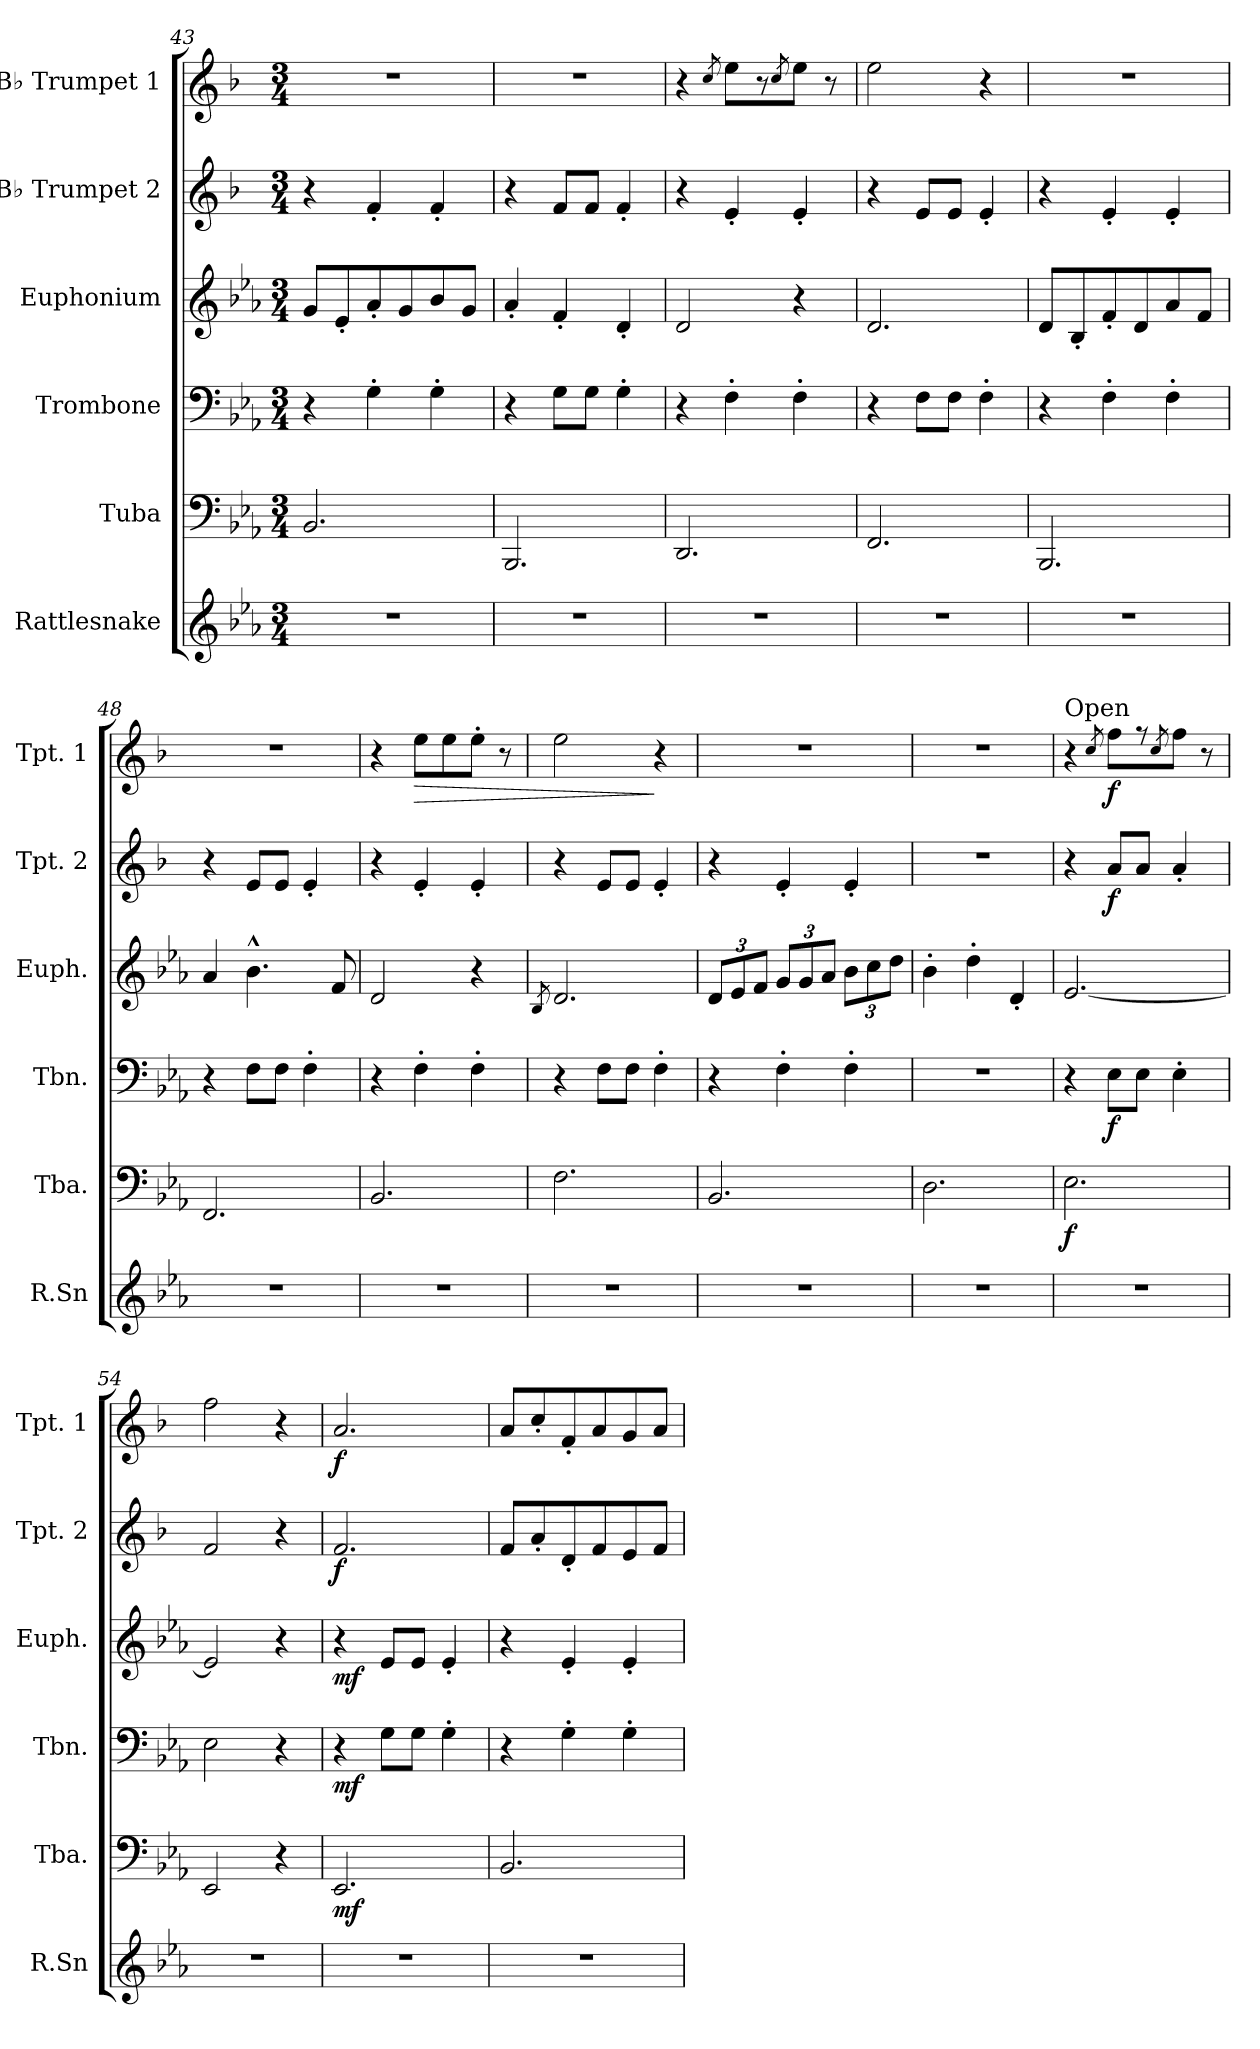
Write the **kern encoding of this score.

**kern	**kern	**dynam	**kern	**dynam	**kern	**dynam	**kern	**dynam	**kern	**dynam
*part6	*part5	*part5	*part4	*part4	*part3	*part3	*part2	*part2	*part1	*part1
*staff6	*staff5	*staff5	*staff4	*staff4	*staff3	*staff3	*staff2	*staff2	*staff1	*staff1
*I"Rattlesnake	*I"Tuba	*	*I"Trombone	*	*I"Euphonium	*	*I"B♭ Trumpet 2	*	*I"B♭ Trumpet 1	*
*I'R.Sn	*I'Tba.	*	*I'Tbn.	*	*I'Euph.	*	*I'Tpt. 2	*	*I'Tpt. 1	*
*clefG2	*clefF4	*	*clefF4	*	*clefG2	*	*clefG2	*	*clefG2	*
*	*	*	*	*	*ITrd7c12	*	*ITrd1c2	*	*ITrd1c2	*
*k[b-e-a-]	*k[b-e-a-]	*	*k[b-e-a-]	*	*k[b-e-a-]	*	*k[b-e-a-]	*	*k[b-e-a-]	*
*M3/4	*M3/4	*	*M3/4	*	*M3/4	*	*M3/4	*	*M3/4	*
=43	=43	=43	=43	=43	=43	=43	=43	=43	=43	=43
2.r	2.BB-/	.	4r	.	8G/L	.	4r	.	2.r	.
.	.	.	.	.	8E-'/	.	.	.	.	.
.	.	.	4G'\	.	8A-'/	.	4e-'/	.	.	.
.	.	.	.	.	8G/	.	.	.	.	.
.	.	.	4G'\	.	8B-/	.	4e-'/	.	.	.
.	.	.	.	.	8G/J	.	.	.	.	.
=44	=44	=44	=44	=44	=44	=44	=44	=44	=44	=44
2.r	2.BBB-/	.	4r	.	4A-'/	.	4r	.	2.r	.
.	.	.	8G\L	.	4F'/	.	8e-/L	.	.	.
.	.	.	8G\J	.	.	.	8e-/J	.	.	.
.	.	.	4G'\	.	4D'/	.	4e-'/	.	.	.
=45	=45	=45	=45	=45	=45	=45	=45	=45	=45	=45
2.r	2.DD/	.	4r	.	2D/	.	4r	.	4r	.
.	.	.	.	.	.	.	.	.	8qb-/	.
.	.	.	4F'\	.	.	.	4d'/	.	8dd\L	.
.	.	.	.	.	.	.	.	.	8r	.
.	.	.	.	.	.	.	.	.	8qb-/	.
.	.	.	4F'\	.	4r	.	4d'/	.	8dd\J	.
.	.	.	.	.	.	.	.	.	8r	.
=46	=46	=46	=46	=46	=46	=46	=46	=46	=46	=46
2.r	2.FF/	.	4r	.	2.D/	.	4r	.	2dd\	.
.	.	.	8F\L	.	.	.	8d/L	.	.	.
.	.	.	8F\J	.	.	.	8d/J	.	.	.
.	.	.	4F'\	.	.	.	4d'/	.	4r	.
=47	=47	=47	=47	=47	=47	=47	=47	=47	=47	=47
2.r	2.BBB-/	.	4r	.	8D/L	.	4r	.	2.r	.
.	.	.	.	.	8BB-'/	.	.	.	.	.
.	.	.	4F'\	.	8F'/	.	4d'/	.	.	.
.	.	.	.	.	8D/	.	.	.	.	.
.	.	.	4F'\	.	8A-/	.	4d'/	.	.	.
.	.	.	.	.	8F/J	.	.	.	.	.
!!LO:PB:g=z
=48	=48	=48	=48	=48	=48	=48	=48	=48	=48	=48
2.r	2.FF/	.	4r	.	4A-/	.	4r	.	2.r	.
.	.	.	8F\L	.	4.B-^^\	.	8d/L	.	.	.
.	.	.	8F\J	.	.	.	8d/J	.	.	.
.	.	.	4F'\	.	.	.	4d'/	.	.	.
.	.	.	.	.	8F/	.	.	.	.	.
=49	=49	=49	=49	=49	=49	=49	=49	=49	=49	=49
2.r	2.BB-/	.	4r	.	2D/	.	4r	.	4r	.
!	!	!	!	!	!	!	!	!	!	!LO:HP:b
.	.	.	4F'\	.	.	.	4d'/	.	8dd\L	>
.	.	.	.	.	.	.	.	.	8dd\	.
.	.	.	4F'\	.	4r	.	4d'/	.	8dd'\J	.
.	.	.	.	.	.	.	.	.	8r	.
=50	=50	=50	=50	=50	=50	=50	=50	=50	=50	=50
.	.	.	.	.	8qBB-/	.	.	.	.	.
2.r	2.F\	.	4r	.	2.D/	.	4r	.	2dd\	.
.	.	.	8F\L	.	.	.	8d/L	.	.	.
.	.	.	8F\J	.	.	.	8d/J	.	.	.
.	.	.	4F'\	.	.	.	4d'/	.	4r	]
=51	=51	=51	=51	=51	=51	=51	=51	=51	=51	=51
*	*	*	*	*	*Xbrackettup	*	*	*	*	*
2.r	2.BB-/	.	4r	.	12D/L	.	4r	.	2.r	.
.	.	.	.	.	12E-/	.	.	.	.	.
.	.	.	.	.	12F/J	.	.	.	.	.
.	.	.	4F'\	.	12G/L	.	4d'/	.	.	.
.	.	.	.	.	12G/	.	.	.	.	.
.	.	.	.	.	12A-/J	.	.	.	.	.
.	.	.	4F'\	.	12B-\L	.	4d'/	.	.	.
.	.	.	.	.	12c\	.	.	.	.	.
.	.	.	.	.	12d\J	.	.	.	.	.
=52	=52	=52	=52	=52	=52	=52	=52	=52	=52	=52
2.r	2.D\	.	2.r	.	4B-'\	.	2.r	.	2.r	.
.	.	.	.	.	4d'\	.	.	.	.	.
.	.	.	.	.	4D'/	.	.	.	.	.
!!LO:LB:g=z
=53	=53	=53	=53	=53	=53	=53	=53	=53	=53	=53
!	!	!	!	!	!	!	!	!	!LO:TX:a:t=Open	!
!	!	!LO:DY:b	!	!	!	!	!	!	!	!
2.r	2.E-\	f	4r	.	[2.E-/	.	4r	.	4r	.
.	.	.	.	.	.	.	.	.	8qb-/	.
!	!	!	!	!LO:DY:b	!	!	!	!LO:DY:b	!	!LO:DY:b
.	.	.	8E-\L	f	.	.	8g/L	f	8ee-\L	f
.	.	.	8E-\J	.	.	.	8g/J	.	8r	.
.	.	.	.	.	.	.	.	.	8qb-/	.
.	.	.	4E-'\	.	.	.	4g'/	.	8ee-\J	.
.	.	.	.	.	.	.	.	.	8r	.
=54	=54	=54	=54	=54	=54	=54	=54	=54	=54	=54
2.r	2EE-/	.	2E-\	.	2E-/]	.	2e-/	.	2ee-\	.
.	4r	.	4r	.	4r	.	4r	.	4r	.
=55	=55	=55	=55	=55	=55	=55	=55	=55	=55	=55
!	!	!LO:DY:b	!	!LO:DY:b	!	!LO:DY:b	!	!LO:DY:b	!	!LO:DY:b
2.r	2.EE-/	mf	4r	mf	4r	mf	2.e-/	f	2.g/	f
.	.	.	8G\L	.	8E-/L	.	.	.	.	.
.	.	.	8G\J	.	8E-/J	.	.	.	.	.
.	.	.	4G'\	.	4E-'/	.	.	.	.	.
=56	=56	=56	=56	=56	=56	=56	=56	=56	=56	=56
2.r	2.BB-/	.	4r	.	4r	.	8e-/L	.	8g/L	.
.	.	.	.	.	.	.	8g'/	.	8b-'/	.
.	.	.	4G'\	.	4E-'/	.	8c'/	.	8e-'/	.
.	.	.	.	.	.	.	8e-/	.	8g/	.
.	.	.	4G'\	.	4E-'/	.	8d/	.	8f/	.
.	.	.	.	.	.	.	8e-/J	.	8g/J	.
=	=	=	=	=	=	=	=	=	=	=
*-	*-	*-	*-	*-	*-	*-	*-	*-	*-	*-
